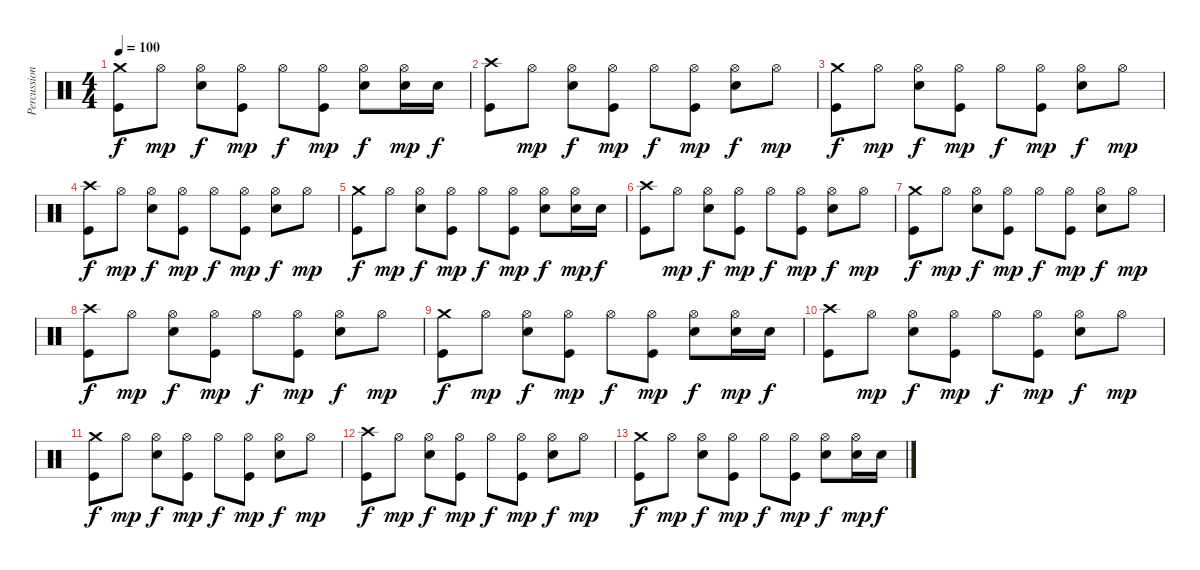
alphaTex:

\track ("Percussion" "Percussion") {instrument percussion}
\staff {score}
\articulation defaults
\ts (4 4)
\tempo 100
\clef neutral
\ks c
("Crash medium (hit)" "Kick (hit)").8{dy f} "Hi-Hat (open)".8{dy mp} ("Hi-Hat (open)" "Electric Snare (hit)").8{dy f} ("Hi-Hat (open)" "Kick (hit)").8{dy mp} "Hi-Hat (open)".8{dy f} ("Hi-Hat (open)" "Kick (hit)").8{dy mp} ("Hi-Hat (open)" "Electric Snare (hit)").8{dy f} ("Hi-Hat (open)" "Electric Snare (hit)").16{dy mp} "Electric Snare (hit)".16{dy f} |
("Crash high (hit)" "Kick (hit)").8 "Hi-Hat (open)".8{dy mp} ("Hi-Hat (open)" "Electric Snare (hit)").8{dy f} ("Hi-Hat (open)" "Kick (hit)").8{dy mp} "Hi-Hat (open)".8{dy f} ("Hi-Hat (open)" "Kick (hit)").8{dy mp} ("Hi-Hat (open)" "Electric Snare (hit)").8{dy f} "Hi-Hat (open)".8{dy mp} |
("Crash medium (hit)" "Kick (hit)").8{dy f} "Hi-Hat (open)".8{dy mp} ("Hi-Hat (open)" "Electric Snare (hit)").8{dy f} ("Hi-Hat (open)" "Kick (hit)").8{dy mp} "Hi-Hat (open)".8{dy f} ("Hi-Hat (open)" "Kick (hit)").8{dy mp} ("Hi-Hat (open)" "Electric Snare (hit)").8{dy f} "Hi-Hat (open)".8{dy mp} |
("Crash high (hit)" "Kick (hit)").8{dy f} "Hi-Hat (open)".8{dy mp} ("Hi-Hat (open)" "Electric Snare (hit)").8{dy f} ("Hi-Hat (open)" "Kick (hit)").8{dy mp} "Hi-Hat (open)".8{dy f} ("Hi-Hat (open)" "Kick (hit)").8{dy mp} ("Hi-Hat (open)" "Electric Snare (hit)").8{dy f} "Hi-Hat (open)".8{dy mp} |
("Crash medium (hit)" "Kick (hit)").8{dy f} "Hi-Hat (open)".8{dy mp} ("Hi-Hat (open)" "Electric Snare (hit)").8{dy f} ("Hi-Hat (open)" "Kick (hit)").8{dy mp} "Hi-Hat (open)".8{dy f} ("Hi-Hat (open)" "Kick (hit)").8{dy mp} ("Hi-Hat (open)" "Electric Snare (hit)").8{dy f} ("Hi-Hat (open)" "Electric Snare (hit)").16{dy mp} "Electric Snare (hit)".16{dy f} |
("Crash high (hit)" "Kick (hit)").8 "Hi-Hat (open)".8{dy mp} ("Hi-Hat (open)" "Electric Snare (hit)").8{dy f} ("Hi-Hat (open)" "Kick (hit)").8{dy mp} "Hi-Hat (open)".8{dy f} ("Hi-Hat (open)" "Kick (hit)").8{dy mp} ("Hi-Hat (open)" "Electric Snare (hit)").8{dy f} "Hi-Hat (open)".8{dy mp} |
("Crash medium (hit)" "Kick (hit)").8{dy f} "Hi-Hat (open)".8{dy mp} ("Hi-Hat (open)" "Electric Snare (hit)").8{dy f} ("Hi-Hat (open)" "Kick (hit)").8{dy mp} "Hi-Hat (open)".8{dy f} ("Hi-Hat (open)" "Kick (hit)").8{dy mp} ("Hi-Hat (open)" "Electric Snare (hit)").8{dy f} "Hi-Hat (open)".8{dy mp} |
("Crash high (hit)" "Kick (hit)").8{dy f} "Hi-Hat (open)".8{dy mp} ("Hi-Hat (open)" "Electric Snare (hit)").8{dy f} ("Hi-Hat (open)" "Kick (hit)").8{dy mp} "Hi-Hat (open)".8{dy f} ("Hi-Hat (open)" "Kick (hit)").8{dy mp} ("Hi-Hat (open)" "Electric Snare (hit)").8{dy f} "Hi-Hat (open)".8{dy mp} |
("Crash medium (hit)" "Kick (hit)").8{dy f} "Hi-Hat (open)".8{dy mp} ("Hi-Hat (open)" "Electric Snare (hit)").8{dy f} ("Hi-Hat (open)" "Kick (hit)").8{dy mp} "Hi-Hat (open)".8{dy f} ("Hi-Hat (open)" "Kick (hit)").8{dy mp} ("Hi-Hat (open)" "Electric Snare (hit)").8{dy f} ("Hi-Hat (open)" "Electric Snare (hit)").16{dy mp} "Electric Snare (hit)".16{dy f} |
("Crash high (hit)" "Kick (hit)").8 "Hi-Hat (open)".8{dy mp} ("Hi-Hat (open)" "Electric Snare (hit)").8{dy f} ("Hi-Hat (open)" "Kick (hit)").8{dy mp} "Hi-Hat (open)".8{dy f} ("Hi-Hat (open)" "Kick (hit)").8{dy mp} ("Hi-Hat (open)" "Electric Snare (hit)").8{dy f} "Hi-Hat (open)".8{dy mp} |
("Crash medium (hit)" "Kick (hit)").8{dy f} "Hi-Hat (open)".8{dy mp} ("Hi-Hat (open)" "Electric Snare (hit)").8{dy f} ("Hi-Hat (open)" "Kick (hit)").8{dy mp} "Hi-Hat (open)".8{dy f} ("Hi-Hat (open)" "Kick (hit)").8{dy mp} ("Hi-Hat (open)" "Electric Snare (hit)").8{dy f} "Hi-Hat (open)".8{dy mp} |
("Crash high (hit)" "Kick (hit)").8{dy f} "Hi-Hat (open)".8{dy mp} ("Hi-Hat (open)" "Electric Snare (hit)").8{dy f} ("Hi-Hat (open)" "Kick (hit)").8{dy mp} "Hi-Hat (open)".8{dy f} ("Hi-Hat (open)" "Kick (hit)").8{dy mp} ("Hi-Hat (open)" "Electric Snare (hit)").8{dy f} "Hi-Hat (open)".8{dy mp} |
("Crash medium (hit)" "Kick (hit)").8{dy f} "Hi-Hat (open)".8{dy mp} ("Hi-Hat (open)" "Electric Snare (hit)").8{dy f} ("Hi-Hat (open)" "Kick (hit)").8{dy mp} "Hi-Hat (open)".8{dy f} ("Hi-Hat (open)" "Kick (hit)").8{dy mp} ("Hi-Hat (open)" "Electric Snare (hit)").8{dy f} ("Hi-Hat (open)" "Electric Snare (hit)").16{dy mp} "Electric Snare (hit)".16{dy f}
